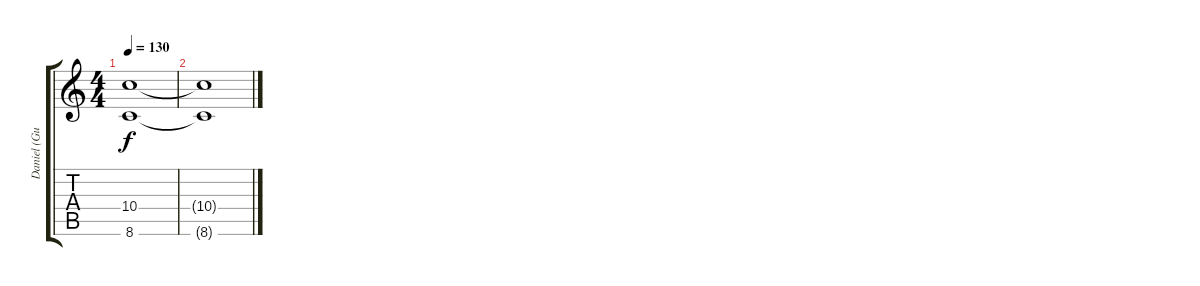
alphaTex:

\track ("Daniel (Guitar 2)" "Daniel (Gu") {instrument overdrivenguitar}
\staff {score tabs}
\tuning (E4 B3 G3 D3 A2 E2) {hide}
\ts (4 4)
\tempo 130
\clef g2
\ks c
(10.4{t} 8.6{t}).1{dy f} |
(10.4{t} 8.6{t}).1
